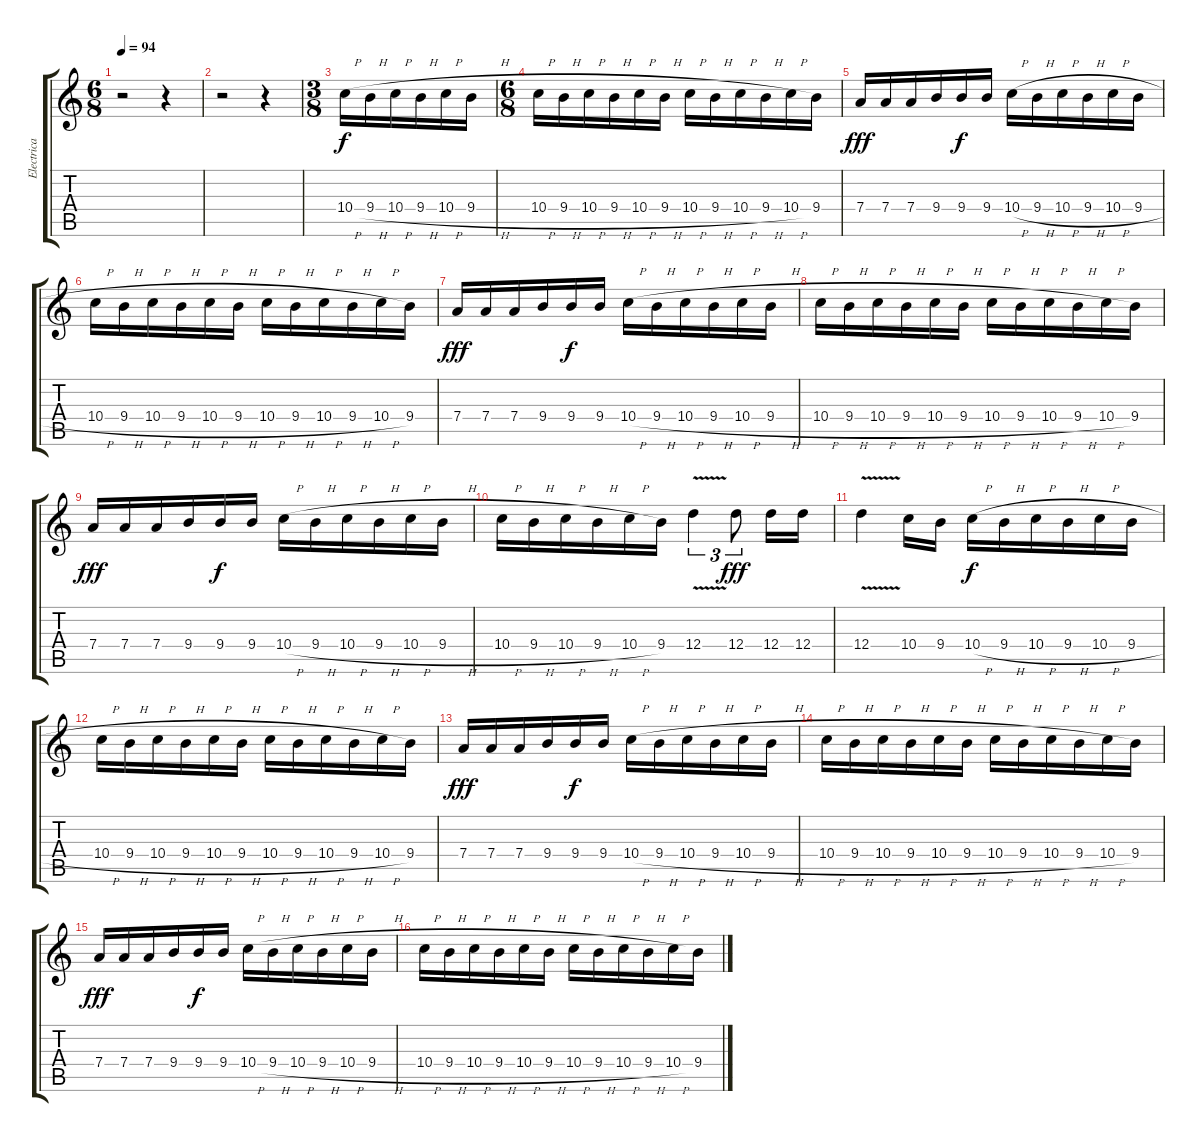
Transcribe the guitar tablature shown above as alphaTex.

\track ("Electrica 2" "Electrica ") {instrument overdrivenguitar}
\staff {score tabs}
\tuning (E4 B3 G3 D3 A2 E2) {hide}
\ts (6 8)
\tempo 94
\clef g2
\ks c
r.2{dy f} r.4 |
r.2 r.4 |
\ts (3 8)
10.4{h}.16 9.4{h}.16 10.4{h}.16 9.4{h}.16 10.4{h}.16 9.4{h}.16 |
\ts (6 8)
10.4{h}.16 9.4{h}.16 10.4{h}.16 9.4{h}.16 10.4{h}.16 9.4{h}.16 10.4{h}.16 9.4{h}.16 10.4{h}.16 9.4{h}.16 10.4{h}.16 9.4.16 |
7.4.16{dy fff} 7.4.16 7.4.16 9.4.16 9.4.16{dy f} 9.4.16 10.4{h}.16 9.4{h}.16 10.4{h}.16 9.4{h}.16 10.4{h}.16 9.4{h}.16 |
10.4{h}.16 9.4{h}.16 10.4{h}.16 9.4{h}.16 10.4{h}.16 9.4{h}.16 10.4{h}.16 9.4{h}.16 10.4{h}.16 9.4{h}.16 10.4{h}.16 9.4.16 |
7.4.16{dy fff} 7.4.16 7.4.16 9.4.16 9.4.16{dy f} 9.4.16 10.4{h}.16 9.4{h}.16 10.4{h}.16 9.4{h}.16 10.4{h}.16 9.4{h}.16 |
10.4{h}.16 9.4{h}.16 10.4{h}.16 9.4{h}.16 10.4{h}.16 9.4{h}.16 10.4{h}.16 9.4{h}.16 10.4{h}.16 9.4{h}.16 10.4{h}.16 9.4.16 |
7.4.16{dy fff} 7.4.16 7.4.16 9.4.16 9.4.16{dy f} 9.4.16 10.4{h}.16 9.4{h}.16 10.4{h}.16 9.4{h}.16 10.4{h}.16 9.4{h}.16 |
10.4{h}.16 9.4{h}.16 10.4{h}.16 9.4{h}.16 10.4{h}.16 9.4.16 12.4{v}.4{tu (3 2)} 12.4.8{tu (3 2) dy fff} 12.4.16 12.4.16 |
12.4{v}.4 10.4.16 9.4.16 10.4{h}.16{dy f} 9.4{h}.16 10.4{h}.16 9.4{h}.16 10.4{h}.16 9.4{h}.16 |
10.4{h}.16 9.4{h}.16 10.4{h}.16 9.4{h}.16 10.4{h}.16 9.4{h}.16 10.4{h}.16 9.4{h}.16 10.4{h}.16 9.4{h}.16 10.4{h}.16 9.4.16 |
7.4.16{dy fff} 7.4.16 7.4.16 9.4.16 9.4.16{dy f} 9.4.16 10.4{h}.16 9.4{h}.16 10.4{h}.16 9.4{h}.16 10.4{h}.16 9.4{h}.16 |
10.4{h}.16 9.4{h}.16 10.4{h}.16 9.4{h}.16 10.4{h}.16 9.4{h}.16 10.4{h}.16 9.4{h}.16 10.4{h}.16 9.4{h}.16 10.4{h}.16 9.4.16 |
7.4.16{dy fff} 7.4.16 7.4.16 9.4.16 9.4.16{dy f} 9.4.16 10.4{h}.16 9.4{h}.16 10.4{h}.16 9.4{h}.16 10.4{h}.16 9.4{h}.16 |
10.4{h}.16 9.4{h}.16 10.4{h}.16 9.4{h}.16 10.4{h}.16 9.4{h}.16 10.4{h}.16 9.4{h}.16 10.4{h}.16 9.4{h}.16 10.4{h}.16 9.4.16
